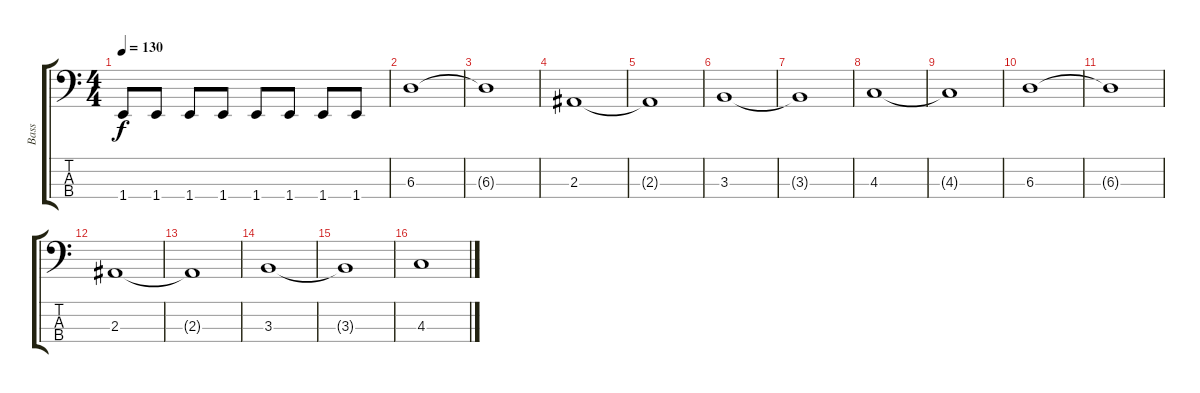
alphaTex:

\track ("Bass" "Bass") {instrument electricbasspick}
\staff {score tabs}
\tuning (Gb2 Db2 Ab1 Eb1) {hide}
\ts (4 4)
\tempo 130
\clef f4
\ks c
1.4.8{dy f} 1.4.8 1.4.8 1.4.8 1.4.8 1.4.8 1.4.8 1.4.8 |
6.3.1 |
6.3{t}.1 |
2.3.1 |
2.3{t}.1 |
3.3.1 |
3.3{t}.1 |
4.3.1 |
4.3{t}.1 |
6.3.1 |
6.3{t}.1 |
2.3.1 |
2.3{t}.1 |
3.3.1 |
3.3{t}.1 |
4.3.1
